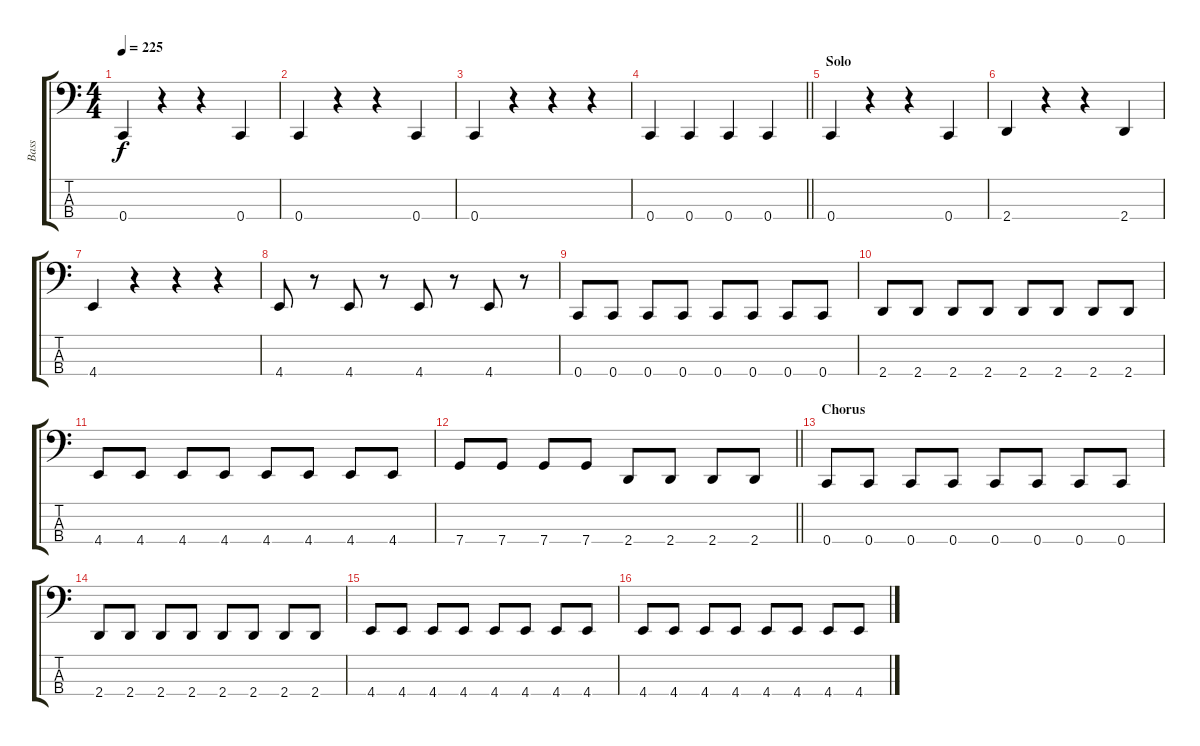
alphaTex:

\track ("Bass" "Bass") {instrument electricbassfinger}
\staff {score tabs}
\tuning (F2 C2 G1 C1) {hide}
\ts (4 4)
\tempo 225
\clef f4
\ks c
0.4.4{dy f} r.4 r.4 0.4.4 |
0.4.4 r.4 r.4 0.4.4 |
0.4.4 r.4 r.4 r.4 |
\barLineRight lightlight
0.4.4 0.4.4 0.4.4 0.4.4 |
\section ("" "Solo")
0.4.4 r.4 r.4 0.4.4 |
2.4.4 r.4 r.4 2.4.4 |
4.4.4 r.4 r.4 r.4 |
4.4.8 r.8 4.4.8 r.8 4.4.8 r.8 4.4.8 r.8 |
0.4.8 0.4.8 0.4.8 0.4.8 0.4.8 0.4.8 0.4.8 0.4.8 |
2.4.8 2.4.8 2.4.8 2.4.8 2.4.8 2.4.8 2.4.8 2.4.8 |
4.4.8 4.4.8 4.4.8 4.4.8 4.4.8 4.4.8 4.4.8 4.4.8 |
\barLineRight lightlight
7.4.8 7.4.8 7.4.8 7.4.8 2.4.8 2.4.8 2.4.8 2.4.8 |
\section ("" "Chorus")
0.4.8 0.4.8 0.4.8 0.4.8 0.4.8 0.4.8 0.4.8 0.4.8 |
2.4.8 2.4.8 2.4.8 2.4.8 2.4.8 2.4.8 2.4.8 2.4.8 |
4.4.8 4.4.8 4.4.8 4.4.8 4.4.8 4.4.8 4.4.8 4.4.8 |
4.4.8 4.4.8 4.4.8 4.4.8 4.4.8 4.4.8 4.4.8 4.4.8
